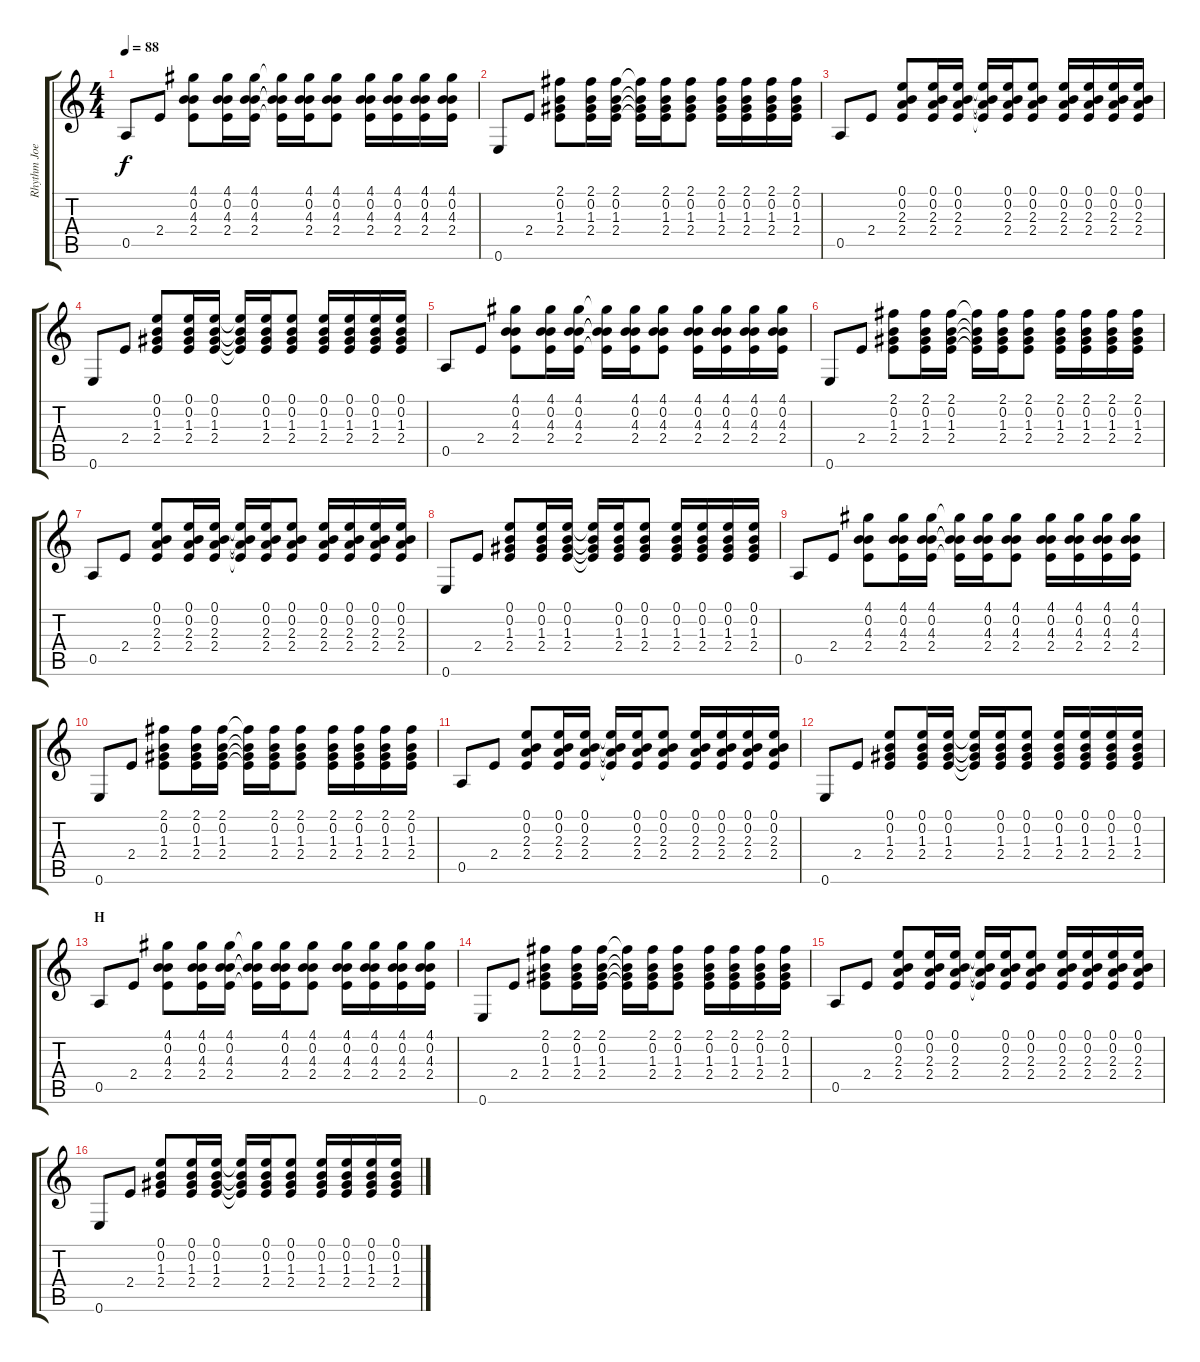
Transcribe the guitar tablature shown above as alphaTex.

\track ("Rhythm Joe 1" "Rhythm Joe") {instrument acousticguitarnylon}
\staff {score tabs}
\tuning (E4 B3 G3 D3 A2 E2) {hide}
\ts (4 4)
\tempo 88
\clef g2
\ks c
0.5.8{dy f} 2.4.8 (4.1 0.2 4.3 2.4).8 (4.1 0.2 4.3 2.4).16 (4.1 0.2 4.3 2.4).16 (4.1{t} 0.2{t} 4.3{t} 2.4{t}).16 (4.1 0.2 4.3 2.4).16 (4.1 0.2 4.3 2.4).8 (4.1 0.2 4.3 2.4).16 (4.1 0.2 4.3 2.4).16 (4.1 0.2 4.3 2.4).16 (4.1 0.2 4.3 2.4).16 |
0.6.8 2.4.8 (2.1 0.2 1.3 2.4).8 (2.1 0.2 1.3 2.4).16 (2.1 0.2 1.3 2.4).16 (2.1{t} 0.2{t} 1.3{t} 2.4{t}).16 (2.1 0.2 1.3 2.4).16 (2.1 0.2 1.3 2.4).8 (2.1 0.2 1.3 2.4).16 (2.1 0.2 1.3 2.4).16 (2.1 0.2 1.3 2.4).16 (2.1 0.2 1.3 2.4).16 |
0.5.8 2.4.8 (0.1 0.2 2.3 2.4).8 (0.1 0.2 2.3 2.4).16 (0.1 0.2 2.3 2.4).16 (0.1{t} 0.2{t} 2.3{t} 2.4{t}).16 (0.1 0.2 2.3 2.4).16 (0.1 0.2 2.3 2.4).8 (0.1 0.2 2.3 2.4).16 (0.1 0.2 2.3 2.4).16 (0.1 0.2 2.3 2.4).16 (0.1 0.2 2.3 2.4).16 |
0.6.8 2.4.8 (0.1 0.2 1.3 2.4).8 (0.1 0.2 1.3 2.4).16 (0.1 0.2 1.3 2.4).16 (0.1{t} 0.2{t} 1.3{t} 2.4{t}).16 (0.1 0.2 1.3 2.4).16 (0.1 0.2 1.3 2.4).8 (0.1 0.2 1.3 2.4).16 (0.1 0.2 1.3 2.4).16 (0.1 0.2 1.3 2.4).16 (0.1 0.2 1.3 2.4).16 |
0.5.8 2.4.8 (4.1 0.2 4.3 2.4).8 (4.1 0.2 4.3 2.4).16 (4.1 0.2 4.3 2.4).16 (4.1{t} 0.2{t} 4.3{t} 2.4{t}).16 (4.1 0.2 4.3 2.4).16 (4.1 0.2 4.3 2.4).8 (4.1 0.2 4.3 2.4).16 (4.1 0.2 4.3 2.4).16 (4.1 0.2 4.3 2.4).16 (4.1 0.2 4.3 2.4).16 |
0.6.8 2.4.8 (2.1 0.2 1.3 2.4).8 (2.1 0.2 1.3 2.4).16 (2.1 0.2 1.3 2.4).16 (2.1{t} 0.2{t} 1.3{t} 2.4{t}).16 (2.1 0.2 1.3 2.4).16 (2.1 0.2 1.3 2.4).8 (2.1 0.2 1.3 2.4).16 (2.1 0.2 1.3 2.4).16 (2.1 0.2 1.3 2.4).16 (2.1 0.2 1.3 2.4).16 |
0.5.8 2.4.8 (0.1 0.2 2.3 2.4).8 (0.1 0.2 2.3 2.4).16 (0.1 0.2 2.3 2.4).16 (0.1{t} 0.2{t} 2.3{t} 2.4{t}).16 (0.1 0.2 2.3 2.4).16 (0.1 0.2 2.3 2.4).8 (0.1 0.2 2.3 2.4).16 (0.1 0.2 2.3 2.4).16 (0.1 0.2 2.3 2.4).16 (0.1 0.2 2.3 2.4).16 |
0.6.8 2.4.8 (0.1 0.2 1.3 2.4).8 (0.1 0.2 1.3 2.4).16 (0.1 0.2 1.3 2.4).16 (0.1{t} 0.2{t} 1.3{t} 2.4{t}).16 (0.1 0.2 1.3 2.4).16 (0.1 0.2 1.3 2.4).8 (0.1 0.2 1.3 2.4).16 (0.1 0.2 1.3 2.4).16 (0.1 0.2 1.3 2.4).16 (0.1 0.2 1.3 2.4).16 |
0.5.8 2.4.8 (4.1 0.2 4.3 2.4).8 (4.1 0.2 4.3 2.4).16 (4.1 0.2 4.3 2.4).16 (4.1{t} 0.2{t} 4.3{t} 2.4{t}).16 (4.1 0.2 4.3 2.4).16 (4.1 0.2 4.3 2.4).8 (4.1 0.2 4.3 2.4).16 (4.1 0.2 4.3 2.4).16 (4.1 0.2 4.3 2.4).16 (4.1 0.2 4.3 2.4).16 |
0.6.8 2.4.8 (2.1 0.2 1.3 2.4).8 (2.1 0.2 1.3 2.4).16 (2.1 0.2 1.3 2.4).16 (2.1{t} 0.2{t} 1.3{t} 2.4{t}).16 (2.1 0.2 1.3 2.4).16 (2.1 0.2 1.3 2.4).8 (2.1 0.2 1.3 2.4).16 (2.1 0.2 1.3 2.4).16 (2.1 0.2 1.3 2.4).16 (2.1 0.2 1.3 2.4).16 |
0.5.8 2.4.8 (0.1 0.2 2.3 2.4).8 (0.1 0.2 2.3 2.4).16 (0.1 0.2 2.3 2.4).16 (0.1{t} 0.2{t} 2.3{t} 2.4{t}).16 (0.1 0.2 2.3 2.4).16 (0.1 0.2 2.3 2.4).8 (0.1 0.2 2.3 2.4).16 (0.1 0.2 2.3 2.4).16 (0.1 0.2 2.3 2.4).16 (0.1 0.2 2.3 2.4).16 |
0.6.8 2.4.8 (0.1 0.2 1.3 2.4).8 (0.1 0.2 1.3 2.4).16 (0.1 0.2 1.3 2.4).16 (0.1{t} 0.2{t} 1.3{t} 2.4{t}).16 (0.1 0.2 1.3 2.4).16 (0.1 0.2 1.3 2.4).8 (0.1 0.2 1.3 2.4).16 (0.1 0.2 1.3 2.4).16 (0.1 0.2 1.3 2.4).16 (0.1 0.2 1.3 2.4).16 |
\section ("" "H")
0.5.8 2.4.8 (4.1 0.2 4.3 2.4).8 (4.1 0.2 4.3 2.4).16 (4.1 0.2 4.3 2.4).16 (4.1{t} 0.2{t} 4.3{t} 2.4{t}).16 (4.1 0.2 4.3 2.4).16 (4.1 0.2 4.3 2.4).8 (4.1 0.2 4.3 2.4).16 (4.1 0.2 4.3 2.4).16 (4.1 0.2 4.3 2.4).16 (4.1 0.2 4.3 2.4).16 |
0.6.8 2.4.8 (2.1 0.2 1.3 2.4).8 (2.1 0.2 1.3 2.4).16 (2.1 0.2 1.3 2.4).16 (2.1{t} 0.2{t} 1.3{t} 2.4{t}).16 (2.1 0.2 1.3 2.4).16 (2.1 0.2 1.3 2.4).8 (2.1 0.2 1.3 2.4).16 (2.1 0.2 1.3 2.4).16 (2.1 0.2 1.3 2.4).16 (2.1 0.2 1.3 2.4).16 |
0.5.8 2.4.8 (0.1 0.2 2.3 2.4).8 (0.1 0.2 2.3 2.4).16 (0.1 0.2 2.3 2.4).16 (0.1{t} 0.2{t} 2.3{t} 2.4{t}).16 (0.1 0.2 2.3 2.4).16 (0.1 0.2 2.3 2.4).8 (0.1 0.2 2.3 2.4).16 (0.1 0.2 2.3 2.4).16 (0.1 0.2 2.3 2.4).16 (0.1 0.2 2.3 2.4).16 |
0.6.8 2.4.8 (0.1 0.2 1.3 2.4).8 (0.1 0.2 1.3 2.4).16 (0.1 0.2 1.3 2.4).16 (0.1{t} 0.2{t} 1.3{t} 2.4{t}).16 (0.1 0.2 1.3 2.4).16 (0.1 0.2 1.3 2.4).8 (0.1 0.2 1.3 2.4).16 (0.1 0.2 1.3 2.4).16 (0.1 0.2 1.3 2.4).16 (0.1 0.2 1.3 2.4).16
